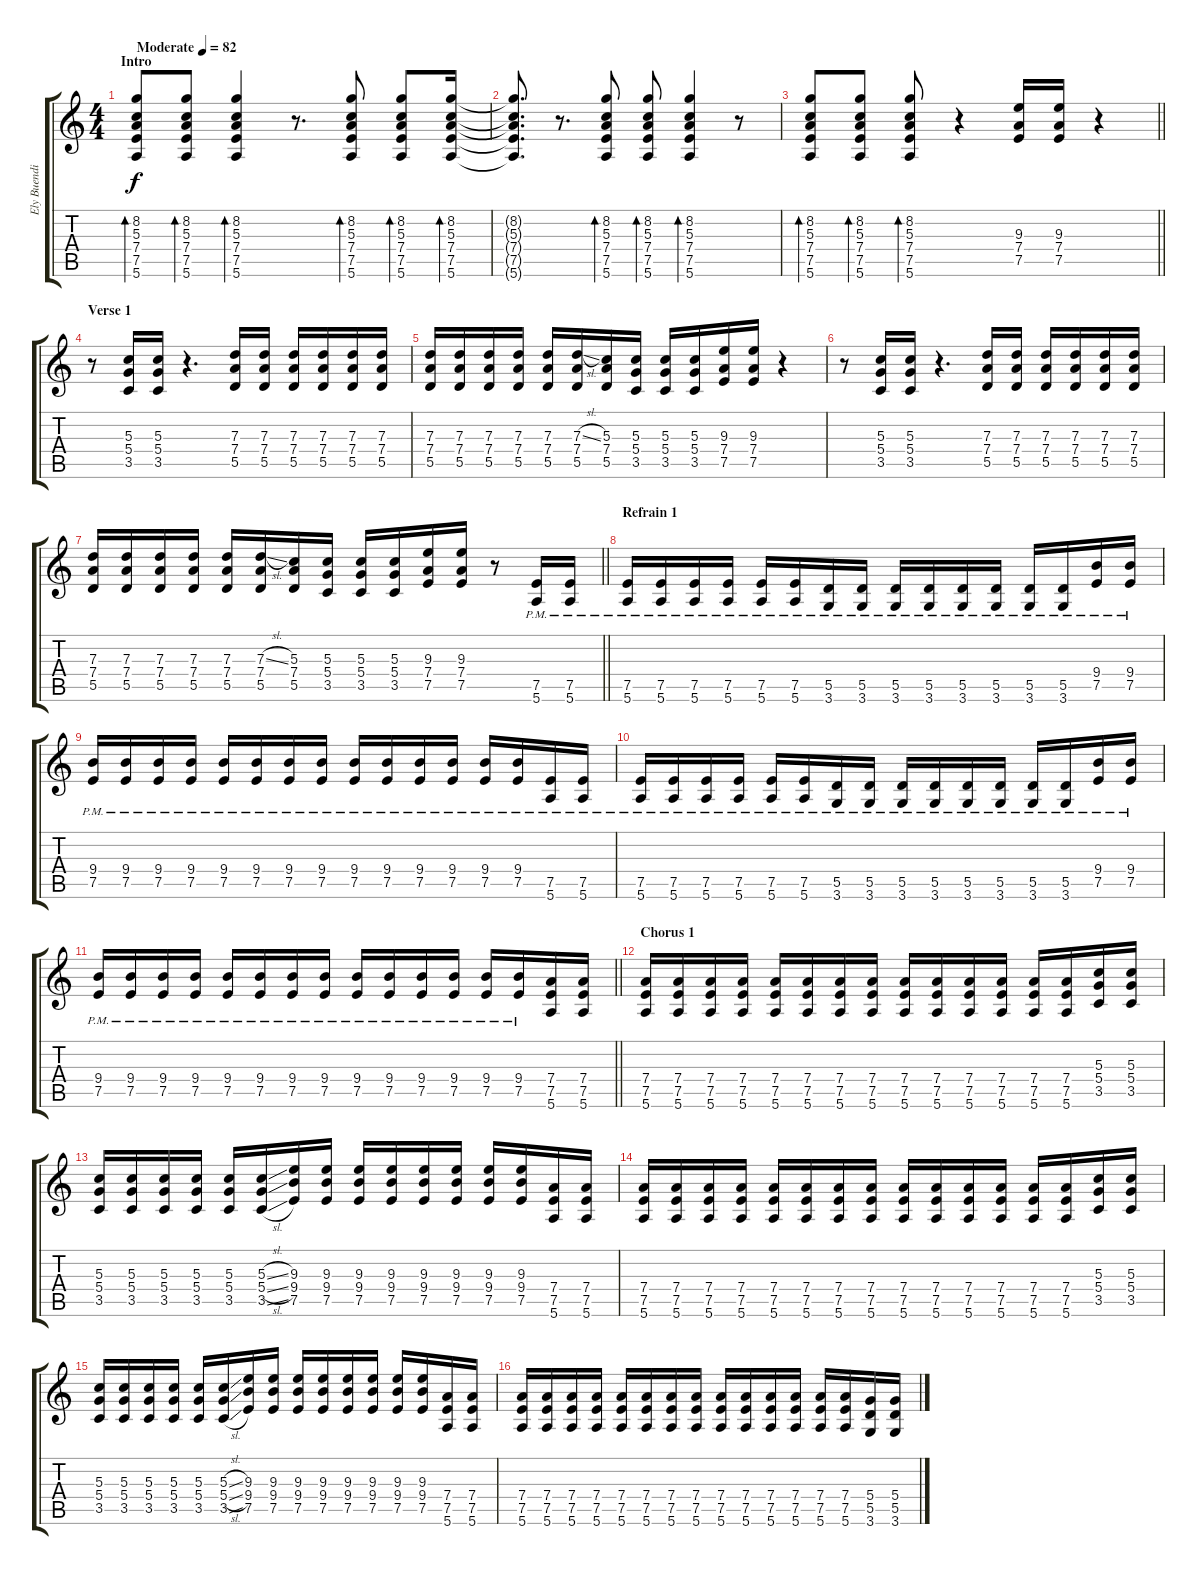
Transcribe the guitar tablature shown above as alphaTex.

\track ("Ely Buendia(Rhythm)" "Ely Buendi") {instrument overdrivenguitar}
\staff {score tabs}
\tuning (E4 B3 G3 D3 A2 E2) {hide}
\ts (4 4)
\section ("" "Intro")
\tempo (82 "Moderate")
\clef g2
\ks c
(8.2 5.3 7.4 7.5 5.6).8{bd 30 dy f volume 13 balance 5 instrument overdrivenguitar} (8.2 5.3 7.4 7.5 5.6).8{bd 30} (8.2 5.3 7.4 7.5 5.6).4{bd 30} r.8{d} (8.2 5.3 7.4 7.5 5.6).8{bd 30} (8.2 5.3 7.4 7.5 5.6).8{bd 30} (8.2 5.3 7.4 7.5 5.6).16{bd 30} |
(8.2{t} 5.3{t} 7.4{t} 7.5{t} 5.6{t}).8{d} r.8{d} (8.2 5.3 7.4 7.5 5.6).8{bd 30} (8.2 5.3 7.4 7.5 5.6).8{bd 30} (8.2 5.3 7.4 7.5 5.6).4{bd 30} r.8 |
\barLineRight lightlight
(8.2 5.3 7.4 7.5 5.6).8{bd 30} (8.2 5.3 7.4 7.5 5.6).8{bd 30} (8.2 5.3 7.4 7.5 5.6).8{bd 30} r.4 (9.3 7.4 7.5).16 (9.3 7.4 7.5).16 r.4 |
\section ("" "Verse 1")
r.8 (5.3 5.4 3.5).16 (5.3 5.4 3.5).16 r.4{d} (7.3 7.4 5.5).16 (7.3 7.4 5.5).16 (7.3 7.4 5.5).16 (7.3 7.4 5.5).16 (7.3 7.4 5.5).16 (7.3 7.4 5.5).16 |
(7.3 7.4 5.5).16 (7.3 7.4 5.5).16 (7.3 7.4 5.5).16 (7.3 7.4 5.5).16 (7.3 7.4 5.5).16 (7.3{sl} 7.4 5.5).16 (5.3 7.4 5.5).16 (5.3 5.4 3.5).16 (5.3 5.4 3.5).16 (5.3 5.4 3.5).16 (9.3 7.4 7.5).16 (9.3 7.4 7.5).16 r.4 |
r.8 (5.3 5.4 3.5).16 (5.3 5.4 3.5).16 r.4{d} (7.3 7.4 5.5).16 (7.3 7.4 5.5).16 (7.3 7.4 5.5).16 (7.3 7.4 5.5).16 (7.3 7.4 5.5).16 (7.3 7.4 5.5).16 |
\barLineRight lightlight
(7.3 7.4 5.5).16 (7.3 7.4 5.5).16 (7.3 7.4 5.5).16 (7.3 7.4 5.5).16 (7.3 7.4 5.5).16 (7.3{sl} 7.4 5.5).16 (5.3 7.4 5.5).16 (5.3 5.4 3.5).16 (5.3 5.4 3.5).16 (5.3 5.4 3.5).16 (9.3 7.4 7.5).16 (9.3 7.4 7.5).16 r.8 (7.5{pm} 5.6{pm}).16 (7.5{pm} 5.6{pm}).16 |
\section ("" "Refrain 1")
(7.5{pm} 5.6{pm}).16 (7.5{pm} 5.6{pm}).16 (7.5{pm} 5.6{pm}).16 (7.5{pm} 5.6{pm}).16 (7.5{pm} 5.6{pm}).16 (7.5{pm} 5.6{pm}).16 (5.5{pm} 3.6{pm}).16 (5.5{pm} 3.6{pm}).16 (5.5{pm} 3.6{pm}).16 (5.5{pm} 3.6{pm}).16 (5.5{pm} 3.6{pm}).16 (5.5{pm} 3.6{pm}).16 (5.5{pm} 3.6{pm}).16 (5.5{pm} 3.6{pm}).16 (9.4{pm} 7.5{pm}).16 (9.4{pm} 7.5{pm}).16 |
(9.4{pm} 7.5{pm}).16 (9.4{pm} 7.5{pm}).16 (9.4{pm} 7.5{pm}).16 (9.4{pm} 7.5{pm}).16 (9.4{pm} 7.5{pm}).16 (9.4{pm} 7.5{pm}).16 (9.4{pm} 7.5{pm}).16 (9.4{pm} 7.5{pm}).16 (9.4{pm} 7.5{pm}).16 (9.4{pm} 7.5{pm}).16 (9.4{pm} 7.5{pm}).16 (9.4{pm} 7.5{pm}).16 (9.4{pm} 7.5{pm}).16 (9.4{pm} 7.5{pm}).16 (7.5{pm} 5.6{pm}).16 (7.5{pm} 5.6{pm}).16 |
(7.5{pm} 5.6{pm}).16 (7.5{pm} 5.6{pm}).16 (7.5{pm} 5.6{pm}).16 (7.5{pm} 5.6{pm}).16 (7.5{pm} 5.6{pm}).16 (7.5 5.6{pm}).16 (5.5{pm} 3.6{pm}).16 (5.5{pm} 3.6{pm}).16 (5.5{pm} 3.6{pm}).16 (5.5{pm} 3.6{pm}).16 (5.5{pm} 3.6{pm}).16 (5.5{pm} 3.6{pm}).16 (5.5{pm} 3.6{pm}).16 (5.5{pm} 3.6{pm}).16 (9.4{pm} 7.5{pm}).16 (9.4{pm} 7.5{pm}).16 |
\barLineRight lightlight
(9.4{pm} 7.5{pm}).16 (9.4{pm} 7.5{pm}).16 (9.4{pm} 7.5{pm}).16 (9.4{pm} 7.5{pm}).16 (9.4{pm} 7.5{pm}).16 (9.4{pm} 7.5{pm}).16 (9.4{pm} 7.5{pm}).16 (9.4{pm} 7.5{pm}).16 (9.4{pm} 7.5{pm}).16 (9.4{pm} 7.5{pm}).16 (9.4{pm} 7.5{pm}).16 (9.4{pm} 7.5{pm}).16 (9.4{pm} 7.5{pm}).16 (9.4{pm} 7.5{pm}).16 (7.4 7.5 5.6).16{volume 13 balance 11 instrument overdrivenguitar} (7.4 7.5 5.6).16 |
\section ("" "Chorus 1")
(7.4 7.5 5.6).16 (7.4 7.5 5.6).16 (7.4 7.5 5.6).16 (7.4 7.5 5.6).16 (7.4 7.5 5.6).16 (7.4 7.5 5.6).16 (7.4 7.5 5.6).16 (7.4 7.5 5.6).16 (7.4 7.5 5.6).16 (7.4 7.5 5.6).16 (7.4 7.5 5.6).16 (7.4 7.5 5.6).16 (7.4 7.5 5.6).16 (7.4 7.5 5.6).16 (5.3 5.4 3.5).16 (5.3 5.4 3.5).16 |
(5.3 5.4 3.5).16 (5.3 5.4 3.5).16 (5.3 5.4 3.5).16 (5.3 5.4 3.5).16 (5.3 5.4 3.5).16 (5.3{sl} 5.4{sl} 3.5{sl}).16 (9.3 9.4 7.5).16 (9.3 9.4 7.5).16 (9.3 9.4 7.5).16 (9.3 9.4 7.5).16 (9.3 9.4 7.5).16 (9.3 9.4 7.5).16 (9.3 9.4 7.5).16 (9.3 9.4 7.5).16 (7.4 7.5 5.6).16 (7.4 7.5 5.6).16 |
(7.4 7.5 5.6).16 (7.4 7.5 5.6).16 (7.4 7.5 5.6).16 (7.4 7.5 5.6).16 (7.4 7.5 5.6).16 (7.4 7.5 5.6).16 (7.4 7.5 5.6).16 (7.4 7.5 5.6).16 (7.4 7.5 5.6).16 (7.4 7.5 5.6).16 (7.4 7.5 5.6).16 (7.4 7.5 5.6).16 (7.4 7.5 5.6).16 (7.4 7.5 5.6).16 (5.3 5.4 3.5).16 (5.3 5.4 3.5).16 |
(5.3 5.4 3.5).16 (5.3 5.4 3.5).16 (5.3 5.4 3.5).16 (5.3 5.4 3.5).16 (5.3 5.4 3.5).16 (5.3{sl} 5.4{sl} 3.5{sl}).16 (9.3 9.4 7.5).16 (9.3 9.4 7.5).16 (9.3 9.4 7.5).16 (9.3 9.4 7.5).16 (9.3 9.4 7.5).16 (9.3 9.4 7.5).16 (9.3 9.4 7.5).16 (9.3 9.4 7.5).16 (7.4 7.5 5.6).16 (7.4 7.5 5.6).16 |
(7.4 7.5 5.6).16 (7.4 7.5 5.6).16 (7.4 7.5 5.6).16 (7.4 7.5 5.6).16 (7.4 7.5 5.6).16 (7.4 7.5 5.6).16 (7.4 7.5 5.6).16 (7.4 7.5 5.6).16 (7.4 7.5 5.6).16 (7.4 7.5 5.6).16 (7.4 7.5 5.6).16 (7.4 7.5 5.6).16 (7.4 7.5 5.6).16 (7.4 7.5 5.6).16 (5.4 5.5 3.6).16 (5.4 5.5 3.6).16
